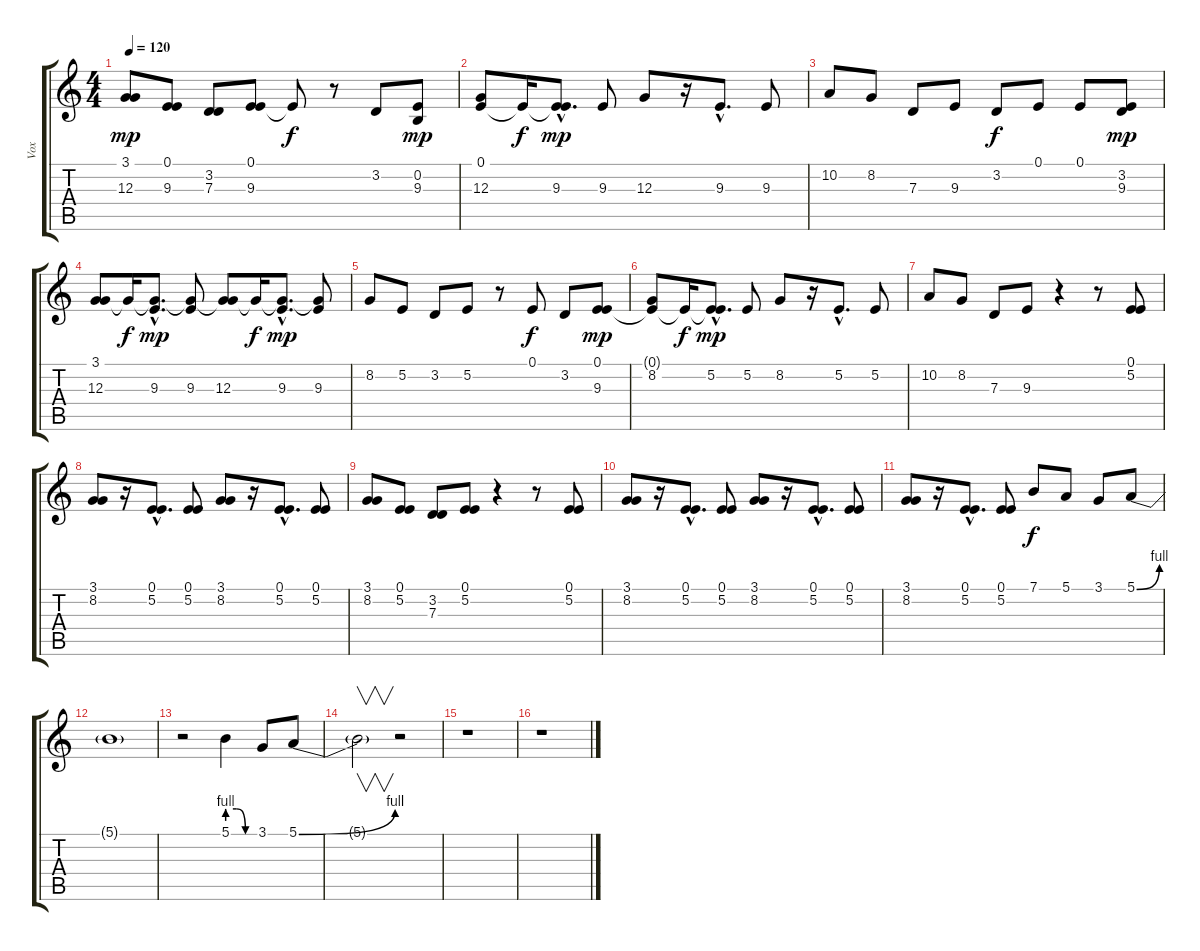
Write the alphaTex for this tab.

\track ("Vox" "Vox") {instrument cello}
\staff {score tabs}
\tuning (E4 B3 G3 D3 A2 E2) {hide}
\ts (4 4)
\tempo 120
\clef g2
\ks c
(3.1{t} 12.3).8{dy mp} (0.1 9.3).8 (3.2 7.3).8 (0.1 9.3).8 0.1{t}.8{dy f} r.8 3.2.8 (0.2 9.3).8{dy mp} |
(0.1 12.3).8 0.1{t}.16{dy f} (0.1{hac t} 9.3{hac}).8{d dy mp} 9.3.8 12.3.8 r.16 9.3{hac}.8{d} 9.3.8 |
10.2.8 8.2.8 7.3.8 9.3.8 3.2.8{dy f} 0.1.8 0.1.8 (3.2 9.3).8{dy mp} |
(3.1 12.3).8 3.1{t}.16{dy f} (3.1{hac t} 9.3{hac}).8{d dy mp} (3.1{t} 9.3).8 (3.1{t} 12.3).8 3.1{t}.16{dy f} (3.1{hac t} 9.3{hac}).8{d dy mp} (3.1{t} 9.3).8 |
8.2.8 5.2.8 3.2.8 5.2.8 r.8 0.1.8{dy f} 3.2.8 (0.1 9.3).8{dy mp} |
(0.1{t} 8.2).8 0.1{t}.16{dy f} (0.1{hac t} 5.2{hac}).8{d dy mp} 5.2.8 8.2.8 r.16 5.2{hac}.8{d} 5.2.8 |
10.2.8 8.2.8 7.3.8 9.3.8 r.4 r.8 (0.1 5.2).8 |
(3.1 8.2).8 r.16 (0.1{hac} 5.2{hac}).8{d} (0.1 5.2).8 (3.1 8.2).8 r.16 (0.1{hac} 5.2{hac}).8{d} (0.1 5.2).8 |
(3.1 8.2).8 (0.1 5.2).8 (3.2 7.3).8 (0.1 5.2).8 r.4 r.8 (0.1 5.2).8 |
(3.1 8.2).8 r.16 (0.1{hac} 5.2{hac}).8{d} (0.1 5.2).8 (3.1 8.2).8 r.16 (0.1{hac} 5.2{hac}).8{d} (0.1 5.2).8 |
(3.1 8.2).8 r.16 (0.1{hac} 5.2{hac}).8{d} (0.1 5.2).8 7.1.8{dy f} 5.1.8 3.1.8 5.1{be (bend 0 0 60 4)}.8 |
5.1{t}.1 |
r.2 5.1{be (custom 0 4 20 4 40 0 60 0)}.4 3.1.8 5.1{be (bend 0 0 60 4)}.8 |
5.1{t}.2{v} r.2 |
r.1 |
r.1
